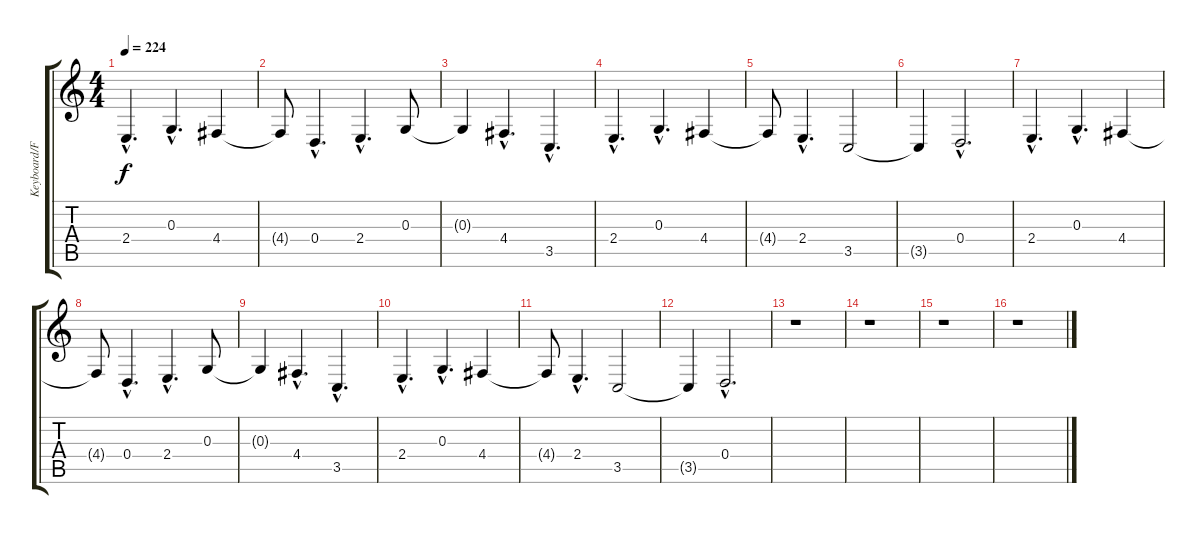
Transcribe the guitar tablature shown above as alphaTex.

\track ("Keyboard/FX" "Keyboard/F") {instrument churchorgan}
\staff {score tabs}
\tuning (E4 B3 G3 D3 A2 E2) {hide}
\ts (4 4)
\tempo 224
\clef g2
\ks c
2.4{hac}.4{d dy f} 0.3{hac}.4{d} 4.4.4 |
4.4{t}.8 0.4{hac}.4{d} 2.4{hac}.4{d} 0.3.8 |
0.3{t}.4 4.4{hac}.4{d} 3.5{hac}.4{d} |
2.4{hac}.4{d} 0.3{hac}.4{d} 4.4.4 |
4.4{t}.8 2.4{hac}.4{d} 3.5.2 |
3.5{t}.4 0.4{hac}.2{d} |
2.4{hac}.4{d} 0.3{hac}.4{d} 4.4.4 |
4.4{t}.8 0.4{hac}.4{d} 2.4{hac}.4{d} 0.3.8 |
0.3{t}.4 4.4{hac}.4{d} 3.5{hac}.4{d} |
2.4{hac}.4{d} 0.3{hac}.4{d} 4.4.4 |
4.4{t}.8 2.4{hac}.4{d} 3.5.2 |
3.5{t}.4 0.4{hac}.2{d} |
r.1 |
r.1 |
r.1 |
r.1
